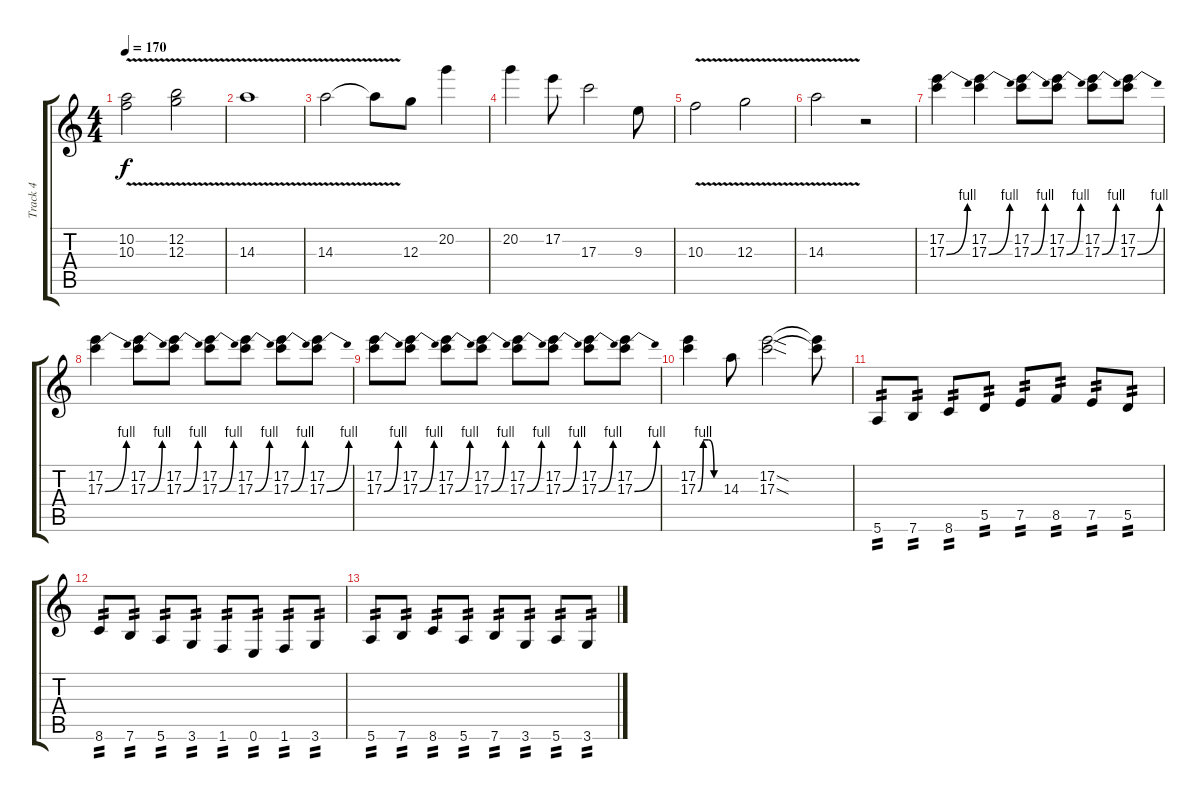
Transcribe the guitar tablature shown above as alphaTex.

\track ("Track 4" "Track 4") {instrument overdrivenguitar}
\staff {score tabs}
\tuning (E4 B3 G3 D3 A2 E2) {hide}
\ts (4 4)
\tempo 170
\clef g2
\ks c
(10.2{v} 10.3{v}).2{dy f} (12.2{v} 12.3{v}).2 |
14.3{v}.1 |
14.3{v}.2 14.3{t}.8 12.3.8 20.2.4 |
20.2.4 17.2.8 17.3.2 9.3.8 |
10.3{v}.2 12.3{v}.2 |
14.3{v}.2 r.2 |
(17.2 17.3{be (bend 0 0 60 4)}).4 (17.2 17.3{be (bend 0 0 60 4)}).4 (17.2 17.3{be (bend 0 0 60 4)}).8 (17.2 17.3{be (bend 0 0 60 4)}).8 (17.2 17.3{be (bend 0 0 60 4)}).8 (17.2 17.3{be (bend 0 0 60 4)}).8 |
(17.2 17.3{be (bend 0 0 60 4)}).4 (17.2 17.3{be (bend 0 0 60 4)}).8 (17.2 17.3{be (bend 0 0 60 4)}).8 (17.2 17.3{be (bend 0 0 60 4)}).8 (17.2 17.3{be (bend 0 0 60 4)}).8 (17.2 17.3{be (bend 0 0 60 4)}).8 (17.2 17.3{be (bend 0 0 60 4)}).8 |
(17.2 17.3{be (bend 0 0 60 4)}).8 (17.2 17.3{be (bend 0 0 60 4)}).8 (17.2 17.3{be (bend 0 0 60 4)}).8 (17.2 17.3{be (bend 0 0 60 4)}).8 (17.2 17.3{be (bend 0 0 60 4)}).8 (17.2 17.3{be (bend 0 0 60 4)}).8 (17.2 17.3{be (bend 0 0 60 4)}).8 (17.2 17.3{be (bend 0 0 60 4)}).8 |
(17.2 17.3{be (custom 0 0 15 4 30 4 45 0 60 0)}).4 14.3.8 (17.2{sod} 17.3{sod}).2 (17.2{t} 17.3{t}).8 |
5.6.8{tp 2} 7.6.8{tp 2} 8.6.8{tp 2} 5.5.8{tp 2} 7.5.8{tp 2} 8.5.8{tp 2} 7.5.8{tp 2} 5.5.8{tp 2} |
8.6.8{tp 2} 7.6.8{tp 2} 5.6.8{tp 2} 3.6.8{tp 2} 1.6.8{tp 2} 0.6.8{tp 2} 1.6.8{tp 2} 3.6.8{tp 2} |
5.6.8{tp 2} 7.6.8{tp 2} 8.6.8{tp 2} 5.6.8{tp 2} 7.6.8{tp 2} 3.6.8{tp 2} 5.6.8{tp 2} 3.6.8{tp 2}
